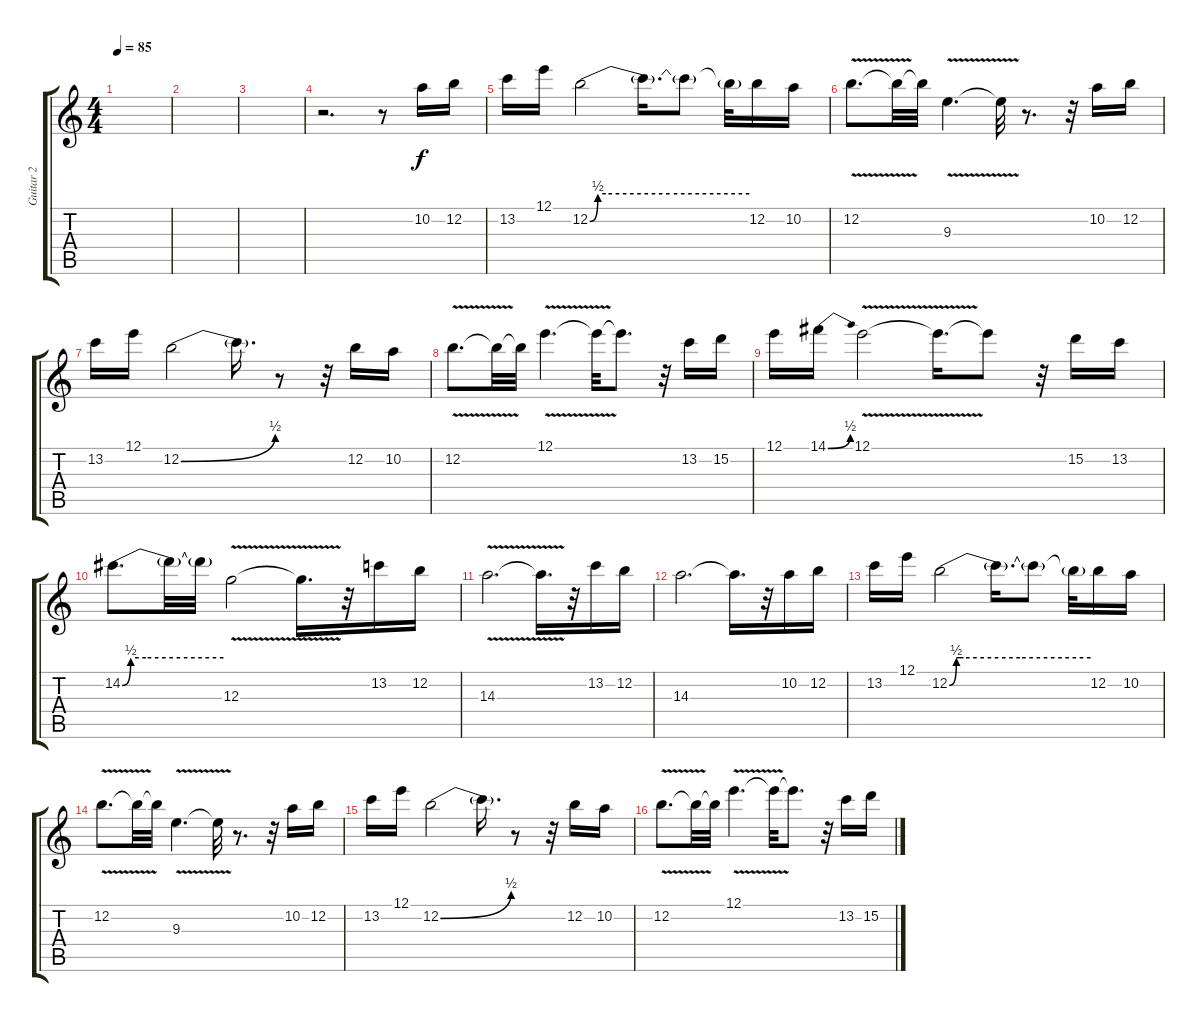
\track ("Guitar 2" "Guitar 2") {instrument distortionguitar}
\staff {score tabs}
\tuning (E4 B3 G3 D3 A2 E2) {hide}
\ts (4 4)
\tempo 85
\clef g2
\ks c
|
|
|
r.2{d} r.8 10.2.16 12.2.16 |
13.2.16 12.1.16 12.2{be (custom 0 0 3 2 6 2 30 2 60 2)}.2 12.2{t}.16{d} 12.2{t}.8 12.2{t}.32 12.2.16 10.2.16 |
12.2{v}.8{d} 12.2{t}.32 12.2{t}.32 9.3{v}.4{d} 9.3{t}.32 r.8{d} r.32 10.2.16 12.2.16 |
13.2.16 12.1.16 12.2{be (bend 0 0 60 2)}.2 12.2{t}.16{d} r.8 r.32 12.2.16 10.2.16 |
12.2{v}.8{d} 12.2{t}.32 12.2{t}.32 12.1{v}.4{d} 12.1{t}.32 12.1{t}.8{d} r.32 13.2.16 15.2.16 |
12.1.16 14.1{be (bend 0 0 60 2)}.16 12.1{v}.2 12.1{t}.16{d} 12.1{t}.8 r.32 15.2.16 13.2.16 |
14.2{be (custom 0 0 5 2 14 2 30 2 60 2)}.8{d} 14.2{t}.32 14.2{t}.32 12.3{v}.2 12.3{t}.16{d} r.32 13.2.16 12.2.16 |
14.3{v}.2{d} 14.3{t}.16{d} r.32 13.2.16 12.2.16 |
14.3.2{d} 14.3{t}.16{d} r.32 10.2.16 12.2.16 |
13.2.16 12.1.16 12.2{be (custom 0 0 3 2 6 2 30 2 60 2)}.2 12.2{t}.16{d} 12.2{t}.8 12.2{t}.32 12.2.16 10.2.16 |
12.2{v}.8{d} 12.2{t}.32 12.2{t}.32 9.3{v}.4{d} 9.3{t}.32 r.8{d} r.32 10.2.16 12.2.16 |
13.2.16 12.1.16 12.2{be (bend 0 0 60 2)}.2 12.2{t}.16{d} r.8 r.32 12.2.16 10.2.16 |
12.2{v}.8{d} 12.2{t}.32 12.2{t}.32 12.1{v}.4{d} 12.1{t}.32 12.1{t}.8{d} r.32 13.2.16 15.2.16
